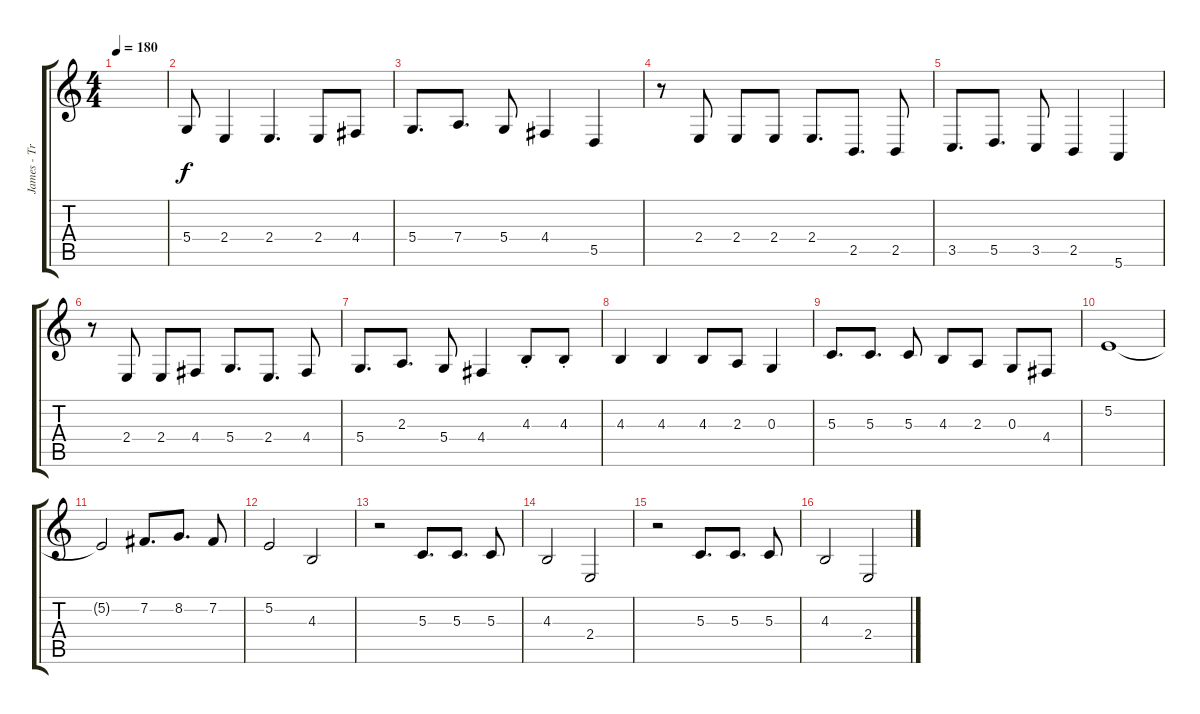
\track ("James - Trombone" "James - Tr") {instrument trombone}
\staff {score tabs}
\tuning (E4 B3 G3 D3 A2 E2) {hide}
\ts (4 4)
\tempo 180
\clef g2
\ks c
|
5.4.8 2.4.4 2.4.4{d} 2.4.8 4.4.8 |
5.4.8{d} 7.4.8{d} 5.4.8 4.4.4 5.5.4 |
r.8 2.4.8 2.4.8 2.4.8 2.4.8{d} 2.5.8{d} 2.5.8 |
3.5.8{d} 5.5.8{d} 3.5.8 2.5.4 5.6.4 |
r.8 2.4.8 2.4.8 4.4.8 5.4.8{d} 2.4.8{d} 4.4.8 |
5.4.8{d} 2.3.8{d} 5.4.8 4.4.4 4.3{st}.8 4.3{st}.8 |
4.3.4 4.3.4 4.3.8 2.3.8 0.3.4 |
5.3.8{d} 5.3.8{d} 5.3.8 4.3.8 2.3.8 0.3.8 4.4.8 |
5.2.1 |
5.2{t}.2 7.2.8{d} 8.2.8{d} 7.2.8 |
5.2.2 4.3.2 |
r.2 5.3.8{d} 5.3.8{d} 5.3.8 |
4.3.2 2.4.2 |
r.2 5.3.8{d} 5.3.8{d} 5.3.8 |
4.3.2 2.4.2
